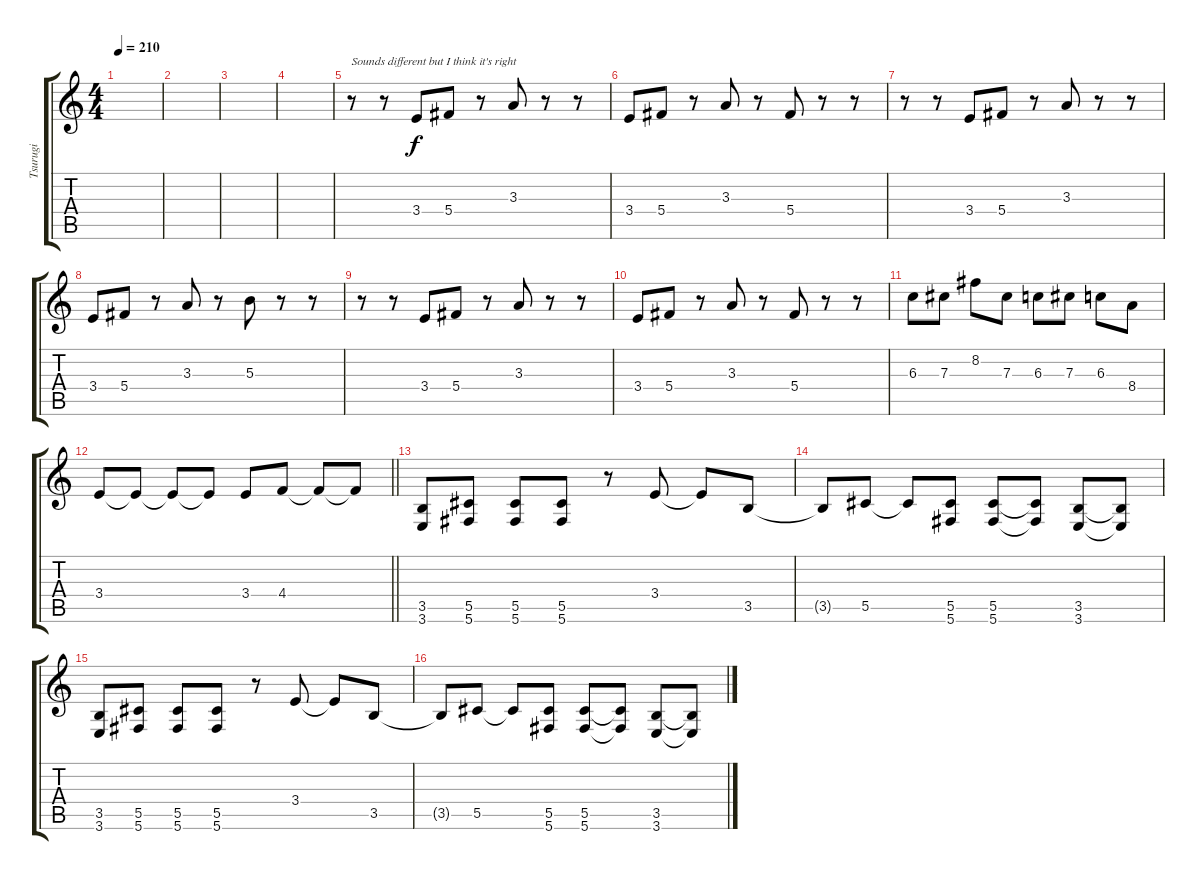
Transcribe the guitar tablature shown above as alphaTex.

\track ("Tsurugi" "Tsurugi") {instrument distortionguitar}
\staff {score tabs}
\tuning (Eb4 Bb3 Gb3 Db3 Ab2 Db2) {hide}
\ts (4 4)
\tempo 210
\clef g2
\ks c
|
|
|
|
r.8{txt "Sounds different but I think it's right"} r.8 3.4.8 5.4.8 r.8 3.3.8 r.8 r.8 |
3.4.8 5.4.8 r.8 3.3.8 r.8 5.4.8 r.8 r.8 |
r.8 r.8 3.4.8 5.4.8 r.8 3.3.8 r.8 r.8 |
3.4.8 5.4.8 r.8 3.3.8 r.8 5.3.8 r.8 r.8 |
r.8 r.8 3.4.8 5.4.8 r.8 3.3.8 r.8 r.8 |
3.4.8 5.4.8 r.8 3.3.8 r.8 5.4.8 r.8 r.8 |
6.3.8 7.3.8 8.2.8 7.3.8 6.3.8 7.3.8 6.3.8 8.4.8 |
\barLineRight lightlight
3.4.8 3.4{t}.8 3.4{t}.8 3.4{t}.8 3.4.8 4.4.8 4.4{t}.8 4.4{t}.8 |
(3.5 3.6).8 (5.5 5.6).8 (5.5 5.6).8 (5.5 5.6).8 r.8 3.4.8 3.4{t}.8 3.5.8 |
3.5{t}.8 5.5.8 5.5{t}.8 (5.5 5.6).8 (5.5 5.6).8 (5.5{t} 5.6{t}).8 (3.5 3.6).8 (3.5{t} 3.6{t}).8 |
(3.5 3.6).8 (5.5 5.6).8 (5.5 5.6).8 (5.5 5.6).8 r.8 3.4.8 3.4{t}.8 3.5.8 |
3.5{t}.8 5.5.8 5.5{t}.8 (5.5 5.6).8 (5.5 5.6).8 (5.5{t} 5.6{t}).8 (3.5 3.6).8 (3.5{t} 3.6{t}).8
